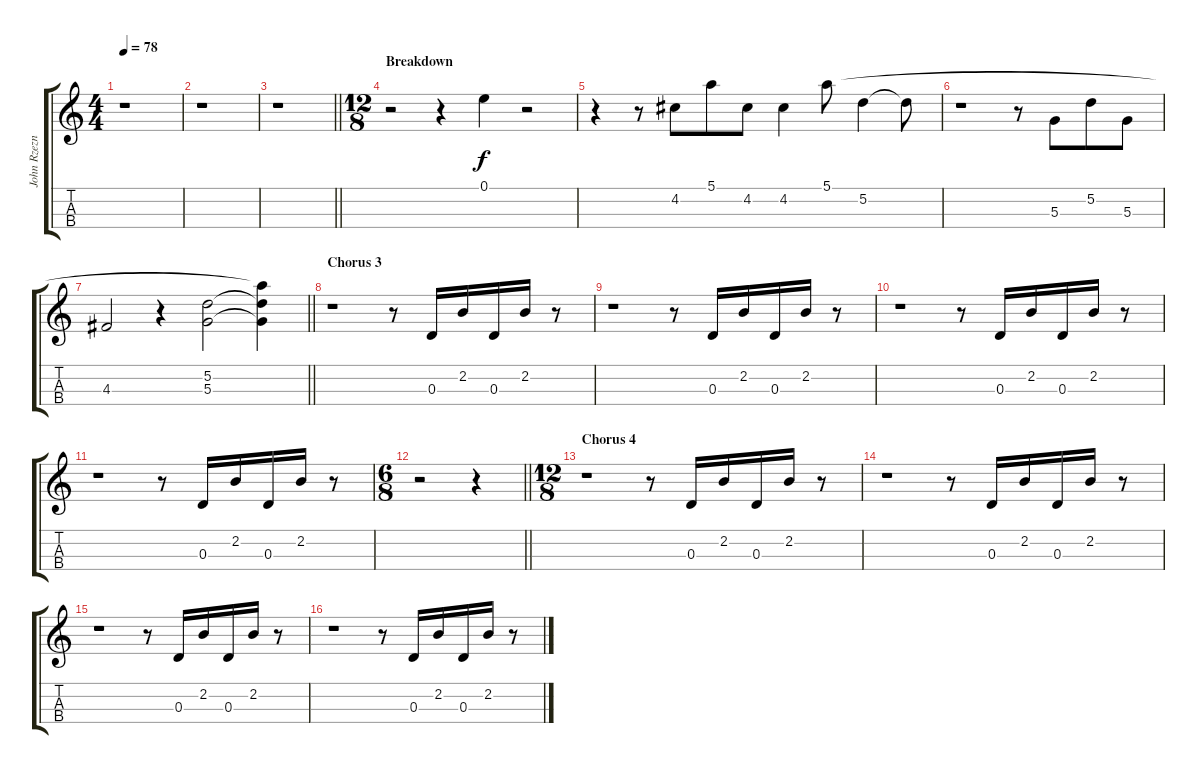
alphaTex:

\track ("John Rzeznik (Mandolin)" "John Rzezn") {instrument koto}
\staff {score tabs}
\tuning (E5 A4 D4 G3) {hide}
\ts (4 4)
\tempo 78
\clef g2
\ks c
r.1{dy f} |
r.1 |
\barLineRight lightlight
r.1 |
\ts (12 8)
\section ("" "Breakdown")
r.2 r.4 0.1.4 r.2 |
r.4 r.8 4.2.8 5.1.8 4.2.8 4.2.4 5.1.8 5.2.4 5.2{t}.8 |
r.1 r.8 5.3.8 5.2.8 5.3.8 |
\barLineRight lightlight
4.3.2 r.4 (5.2 5.3).2 (5.1{t} 5.2{t} 5.3{t}).4 |
\section ("" "Chorus 3")
r.1 r.8 0.3.16 2.2.16 0.3.16 2.2.16 r.8 |
r.1 r.8 0.3.16 2.2.16 0.3.16 2.2.16 r.8 |
r.1 r.8 0.3.16 2.2.16 0.3.16 2.2.16 r.8 |
r.1 r.8 0.3.16 2.2.16 0.3.16 2.2.16 r.8 |
\ts (6 8)
\barLineRight lightlight
r.2 r.4 |
\ts (12 8)
\section ("" "Chorus 4")
r.1 r.8 0.3.16 2.2.16 0.3.16 2.2.16 r.8 |
r.1 r.8 0.3.16 2.2.16 0.3.16 2.2.16 r.8 |
r.1 r.8 0.3.16 2.2.16 0.3.16 2.2.16 r.8 |
r.1 r.8 0.3.16 2.2.16 0.3.16 2.2.16 r.8
